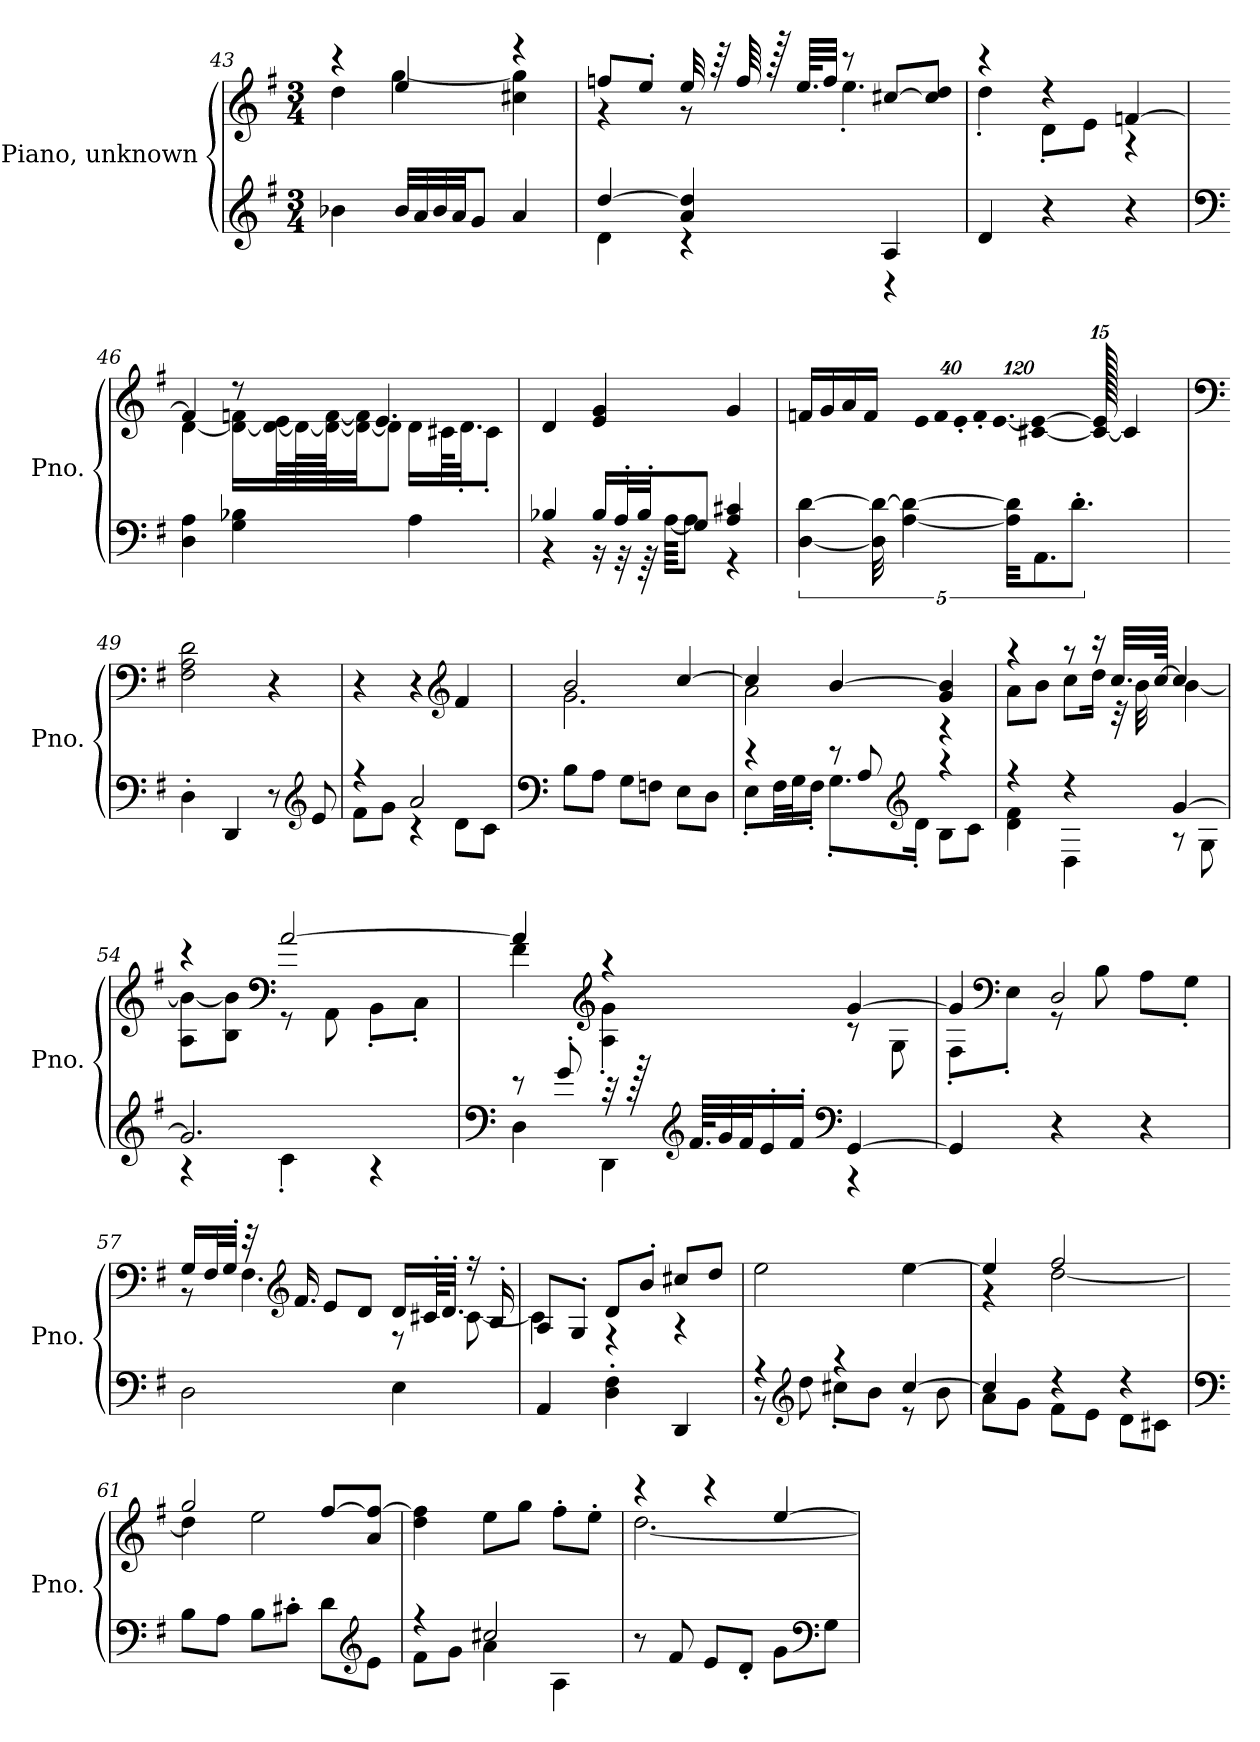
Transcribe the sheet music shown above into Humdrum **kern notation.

**kern	**kern
*part1	*part1
*staff2	*staff1
*I"Piano, unknown	*
*I'Pno.	*
*clefG2	*clefG2
*k[f#]	*k[f#]
*M3/4	*M3/4
=43	=43
*	*^
4b-X\	4r	4dd\
32b-/LLL	4ee/	[4gg\
32a/	.	.
32b-/	.	.
32a/JJ	.	.
8g/J	.	.
4a/	4r	4cc#X\ 4gg\]
=44	=44	=44
*^	*	*
[4dd/	4d\	8ffn/L	4r
.	.	8ee'/J	.
4a/ 4dd/]	4r	32ee/	8r
.	.	64r	.
.	.	64ff/	.
.	.	128r	.
.	.	64.ee/KLLL	.
.	.	32ff/JJJ	.
.	.	8r	4.ee'\
4A/	4r	[8cc#X/L	.
.	.	8cc#/] 8dd/J	.
*v	*v	*	*
!!LO:LB:g=z	!!
=45	=45	=45
4d/	4r	4dd'\
4r	4r	8d'\L
.	.	8e\J
4r	[4fn/	4r
=46	=46	=46
*clefF4	*	*
4D\ 4A\	4f/]	[4d\
4G\ 4B-X\	8r	16d\_ 16fn\LL
.	.	64d\_ 64e\LL
.	.	128d\L_
.	.	128d\_ [128f\JJ
.	.	32d\_ 32f\]JJ
.	4.e/	8d\J]
4A\	.	16d\LL
.	.	64c#X\KL
.	.	32.d'\JJ
.	.	8c#'\J
*	*v	*v
=47	=47
*^	*
4B-X/	4r	4d/
16B-/LL	16r	4e/ 4g/
32A'/L	32r	.
32B-'/JJ	64r	.
.	[64A\KKKL	.
8G/J	8A\J]	.
4A/ 4c#X/	4r	4g/
*v	*v	*
!!LO:LB:g=z
=48	=48
[5D\ [5d\	16fn/LL
.	16g/
.	16a/
.	16f/JJ
40D\] 40d\_	.
[5A\ 5d\_	.
*	*Xbrackettup
!	!LO:N:vis=32
.	640%23e/LLL
!	!LO:N:vis=32
.	640%23f/
!	!LO:N:vis=32
.	640%23e'/
!	!LO:N:vis=32
.	640%23f'/
!	!LO:N:vis=32.
.	[1920%103e/
40A\] 40d\]KKL	.
.	[1920%101c#X/ 1920%101e/_JJ
10.AA\	.
.	960c#/_ 960e/]
.	4c#/]
10.d'\J	.
960ryy	.
=49	=49
*	*clefF4
4D'\	2F#\ 2A\ 2d\
4DD/	.
8r	4r
*clefG2	*
8e/	.
=50	=50
*^	*
4r	8f#\L	4r
.	8g\J	.
2a/	4r	4r
*	*	*clefG2
.	8d\L	4f#/
.	8c\J	.
*v	*v	*
=51	=51
*clefF4	*
*	*^
8B\L	2b/	2.g\
8A\J	.	.
8G\L	.	.
8Fn\J	.	.
8E\L	[4cc/	.
8D\J	.	.
!!LO:PB:g=z	!!
=52	=52	=52
*^	*	*
4r	8E'\L	4cc/]	2a\
.	32F#\LL	.	.
.	32G\J	.	.
.	16F#'\JJ	.	.
8r	8.G'\L	[4b/	.
8A/	.	.	.
*clefG2	*	*	*
.	16d'\Jk	.	.
4r	8B\L	4g/ 4b/]	4r
.	8c\J	.	.
=53	=53	=53	=53
4r	4d\ 4f#\	4r	8a\L
.	.	.	8b\J
4r	4D\	8r	8cc\L
.	.	16r	16dd\Jk
.	.	32.cc/LLL	32r
.	.	.	32b\
.	.	[64cc/JJJk	.
[4g/	8r	4cc/]	[4b\
.	8G\	.	.
=54	=54	=54	=54
2.g/]	4r	4r	8A\ 8b\_L
.	.	.	8B\ 8b\]J
*	*	*clefF4	*
.	4c'\	[2a/	8r
.	.	.	8AA\
.	4r	.	8BB'\L
.	.	.	8C'\J
!!LO:LB:g=z	!!
=55	=55	=55	=55
*clefF4	*	*	*
8r	4D\	4a/]	4f#\
8g'/	.	.	.
*	*	*clefG2	*
32r	4DD\	4r	4A\' 4g\'
128r	.	.	.
*clefG2	*	*	*
64.f#/KLLL	.	.	.
32g/	.	.	.
32f#/J	.	.	.
16e'/	.	.	.
16f#'/JJ	.	.	.
*clefF4	*	*	*
[4GG/	4r	[4g/	8r
.	.	.	8G\
*v	*v	*	*
=56	=56	=56
4GG/]	4g/]	8F#'\L
*	*clefF4	*
.	.	8E'\J
4r	2D/	8r
.	.	8B\
4r	.	8A\L
.	.	8G'\J
=57	=57	=57
2D\	16G/LL	8r
.	32F#/L	.
.	32G'/JJJ	.
.	32r	4.F#\
*	*clefG2	*
.	16.f#/	.
.	8e/L	.
.	8d/J	.
4E\	16d/LL	8r
.	64c#X'/KL	.
.	32.d'/JJJ	.
.	16r	[8c#\
.	16B'/	.
!!LO:LB:g=z	!!
=58	=58	=58
4AA/	8A/L	4c#\]
.	8G'/J	.
4D\' 4F#\'	8d/L	4r
.	8b'/J	.
4DD/	8cc#X/L	4r
.	8dd/J	.
*	*v	*v
=59	=59
*^	*
4r	8r	2ee\
*clefG2	*	*
.	8dd\	.
4r	8cc#X'\L	.
.	8b\J	.
[4cc#/	8r	[4ee\
.	8b\	.
=60	=60	=60
*	*	*^
4cc#/]	8a\L	4ee/]	4r
.	8g\J	.	.
4r	8f#\L	2ff#/	[2dd\
.	8e\J	.	.
4r	8d\L	.	.
.	8c#X\J	.	.
*v	*v	*	*
=61	=61	=61
*clefF4	*	*
8B\L	2gg/	4dd\]
8A\J	.	.
8B\L	.	2ee\
8c#X'\J	.	.
8d\L	[8ff#/L	.
*clefG2	*	*
8e\J	8a/ 8ff#/_J	.
*	*v	*v
=62	=62
*^	*
4r	8f#\L	4dd\ 4ff#\]
.	8g\J	.
2cc#X/	4a\	8ee\L
.	.	8gg\J
.	4A\	8ff#'\L
.	.	8ee'\J
*v	*v	*
!!LO:LB:g=z
=63	=63
*	*^
8r	4r	[2.dd\
8f#/	.	.
8e/L	4r	.
8d'/J	.	.
8g\L	[4ee/	.
*clefF4	*	*
8G\J	.	.
*	*v	*v
=	=
*-	*-
